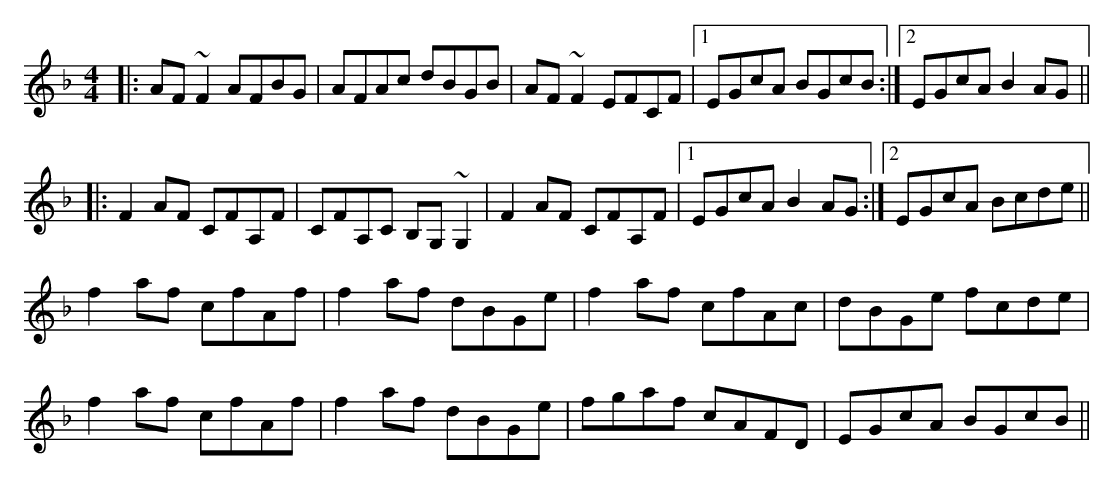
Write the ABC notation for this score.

X:1
M:4/4
K:F
|:AF~F2 AFBG|AFAc dBGB|AF~F2 EFCF|1 EGcA BGcB:|2 EGcA B2AG||
|:F2AF CFA,F|CFA,C B,G,~G,2|F2AF CFA,F|1 EGcA B2AG:|2 EGcA Bcde||
f2af cfAf|f2af dBGe|f2af cfAc|dBGe fcde|
f2af cfAf|f2af dBGe|fgaf cAFD|EGcA BGcB||
